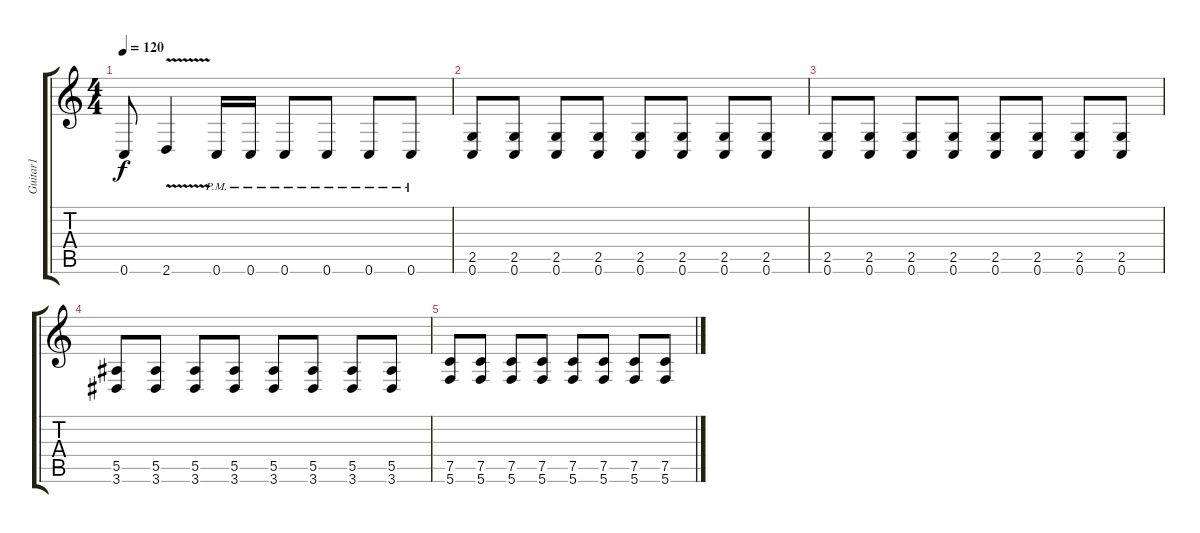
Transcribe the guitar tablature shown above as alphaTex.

\track ("Guitar1" "Guitar1") {instrument overdrivenguitar}
\staff {score tabs}
\tuning (C4 G3 Eb3 Bb2 F2 C2) {hide}
\ts (4 4)
\tempo 120
\clef g2
\ks c
0.6.8{dy f} 2.6{v}.4 0.6{pm}.16 0.6{pm}.16 0.6{pm}.8 0.6{pm}.8 0.6{pm}.8 0.6{pm}.8 |
(2.5 0.6).8 (2.5 0.6).8 (2.5 0.6).8 (2.5 0.6).8 (2.5 0.6).8 (2.5 0.6).8 (2.5 0.6).8 (2.5 0.6).8 |
(2.5 0.6).8 (2.5 0.6).8 (2.5 0.6).8 (2.5 0.6).8 (2.5 0.6).8 (2.5 0.6).8 (2.5 0.6).8 (2.5 0.6).8 |
(5.5 3.6).8 (5.5 3.6).8 (5.5 3.6).8 (5.5 3.6).8 (5.5 3.6).8 (5.5 3.6).8 (5.5 3.6).8 (5.5 3.6).8 |
(7.5 5.6).8 (7.5 5.6).8 (7.5 5.6).8 (7.5 5.6).8 (7.5 5.6).8 (7.5 5.6).8 (7.5 5.6).8 (7.5 5.6).8
